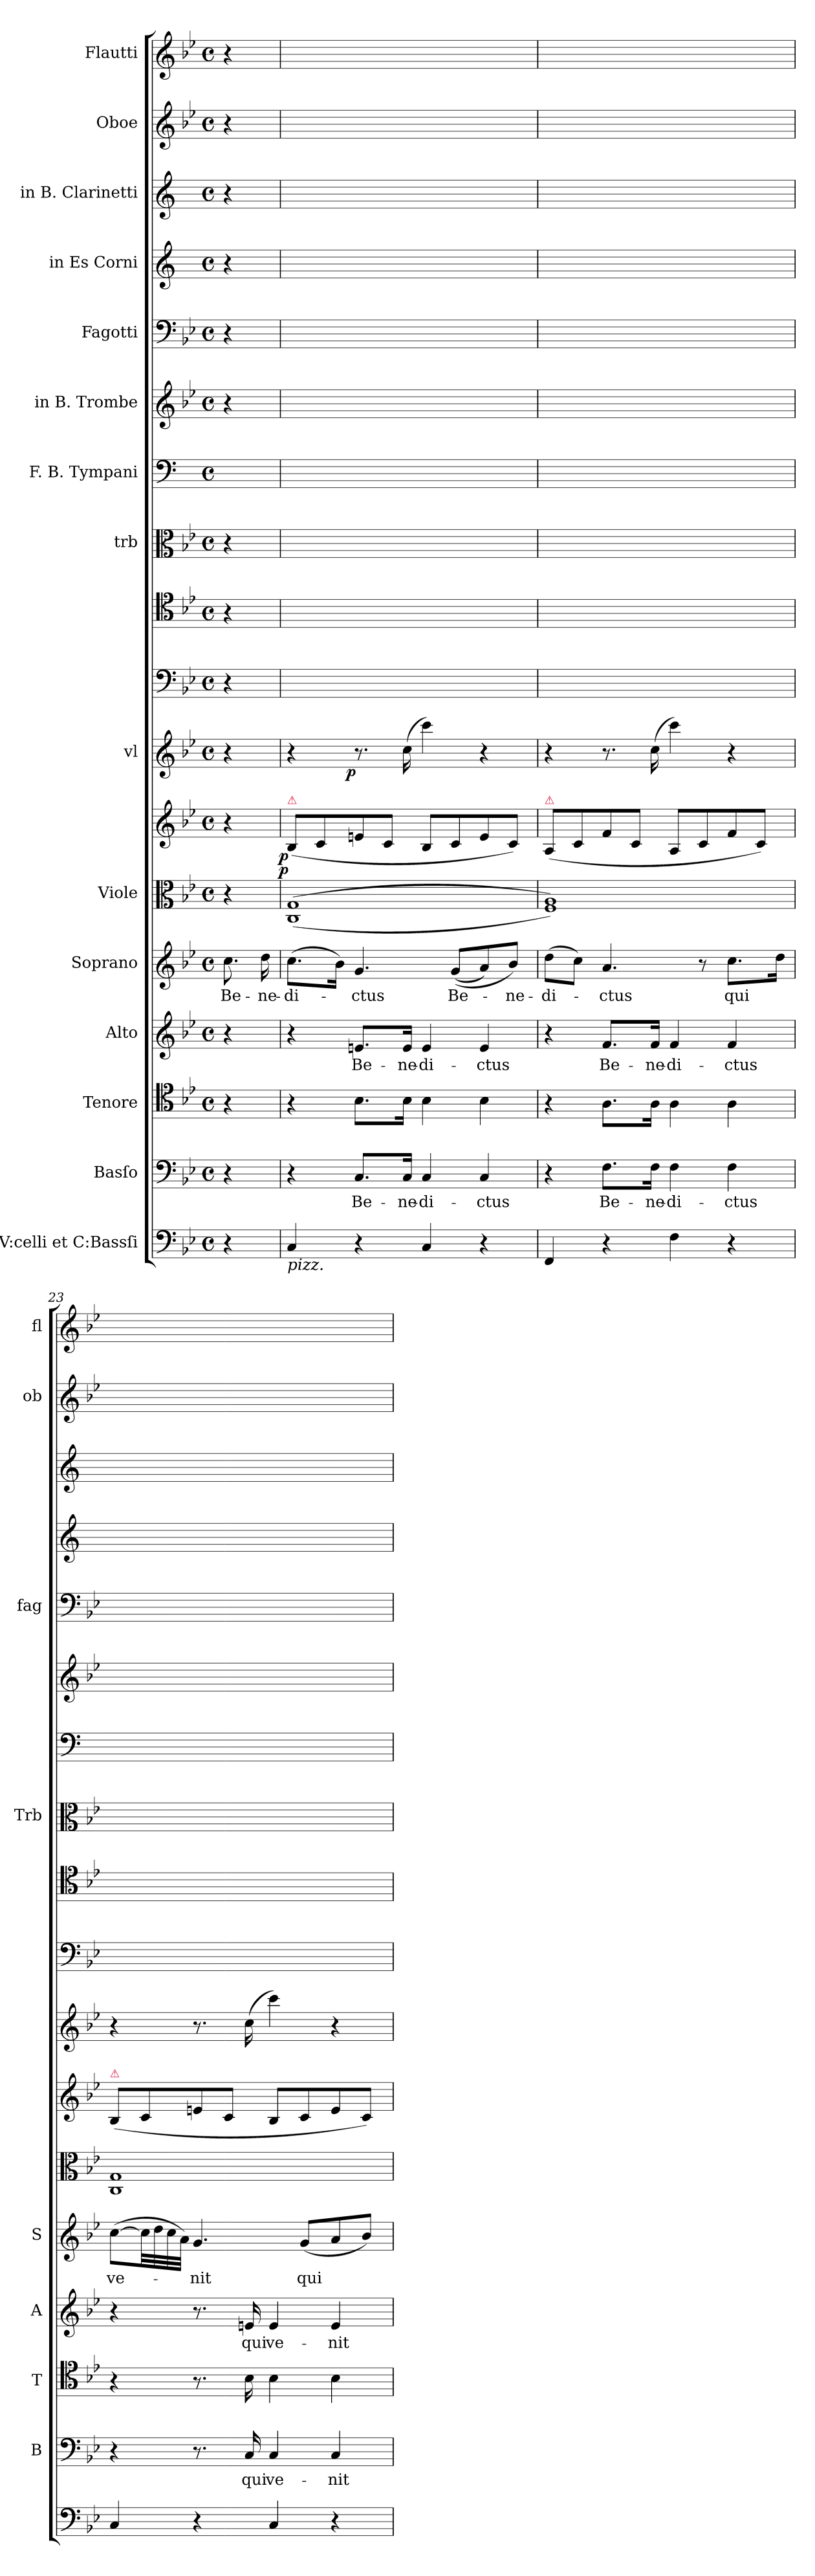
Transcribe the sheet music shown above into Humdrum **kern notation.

**kern	**kern	**text	**kern	**kern	**text	**kern	**text	**kern	**dynam	**kern	**dynam	**kern	**dynam	**kern	**kern	**kern	**kern	**kern	**kern	**kern	**kern	**kern	**kern
*part18	*part17	*part17	*part16	*part15	*part15	*part14	*part14	*part13	*part13	*part12	*part12	*part11	*part11	*part10	*part9	*part8	*part7	*part6	*part5	*part4	*part3	*part2	*part1
*staff18	*staff17	*staff17	*staff16	*staff15	*staff15	*staff14	*staff14	*staff13	*staff13	*staff12	*staff12	*staff11	*staff11	*staff10	*staff9	*staff8	*staff7	*staff6	*staff5	*staff4	*staff3	*staff2	*staff1
*I"V:celli et C:Bassſi	*I"Basſo	*	*I"Tenore	*I"Alto	*	*I"Soprano	*	*I"Viole	*	*	*	*I"vl	*	*	*	*I"trb	*I"F. B. Tympani	*I"in B. Trombe	*I"Fagotti	*I"in Es Corni	*I"in B. Clarinetti	*I"Oboe	*I"Flautti
*	*I'B	*	*I'T	*I'A	*	*I'S	*	*	*	*	*	*	*	*	*	*I'Trb	*	*	*I'fag	*	*	*I'ob	*I'fl
*clefF4	*clefF4	*	*clefC4	*clefG2	*	*clefG2	*	*clefC3	*	*clefG2	*	*clefG2	*	*clefF4	*clefC4	*clefC3	*clefF4	*clefG2	*clefF4	*clefG2	*clefG2	*clefG2	*clefG2
*	*	*	*	*	*	*	*	*	*	*	*	*	*	*	*	*	*	*	*	*ITrd1c2	*ITrd1c2	*	*
*k[b-e-]	*k[b-e-]	*	*k[b-e-]	*k[b-e-]	*	*k[b-e-]	*	*k[b-e-]	*	*k[b-e-]	*	*k[b-e-]	*	*k[b-e-]	*k[b-e-]	*k[b-e-]	*	*k[b-e-]	*k[b-e-]	*k[b-e-]	*k[b-e-]	*k[b-e-]	*k[b-e-]
*M4/4	*M4/4	*	*M4/4	*M4/4	*	*M4/4	*	*M4/4	*	*M4/4	*	*M4/4	*	*M4/4	*M4/4	*M4/4	*M4/4	*M4/4	*M4/4	*M4/4	*M4/4	*M4/4	*M4/4
*met(c)	*met(c)	*	*met(c)	*met(c)	*	*met(c)	*	*met(c)	*	*met(c)	*	*met(c)	*	*met(c)	*met(c)	*met(c)	*met(c)	*met(c)	*met(c)	*met(c)	*met(c)	*met(c)	*met(c)
=	=	=	=	=	=	=	=	=	=	=	=	=	=	=	=	=	=	=	=	=	=	=	=
4r	4r	.	4r	4r	.	8.cc\	Be-	4r	.	4r	.	4r	.	4r	4r	4r	4ryy	4r	4r	4r	4r	4r	4r
.	.	.	.	.	.	16dd\	-ne-	.	.	.	.	.	.	.	.	.	.	.	.	.	.	.	.
=21	=21	=21	=21	=21	=21	=21	=21	=21	=21	=21	=21	=21	=21	=21	=21	=21	=21	=21	=21	=21	=21	=21	=21
!	!	!	!	!	!	!	!	!	!	!LO:TX:a:color=crimson:t=⚠	!	!	!	!	!	!	!	!	!	!	!	!	!
!LO:TX:b:i:t=pizz.	!	!	!	!	!	!	!	!	!	!	!	!	!	!	!	!	!	!	!	!	!	!	!
!	!	!	!	!	!	!	!	!	!LO:DY:a:rj	!	!LO:DY:rj	!	!	!	!	!	!	!	!	!	!	!	!
4C/	4r	.	4r	4r	.	(8.cc\L	-di-	(<(>1C/ 1G/	p	(8B-/L	p	4r	.	1ryy	1ryy	1ryy	1ryy	1ryy	1ryy	1ryy	1ryy	1ryy	1ryy
.	.	.	.	.	.	.	.	.	.	8c/	.	.	.	.	.	.	.	.	.	.	.	.	.
.	.	.	.	.	.	16b-\Jk)	.	.	.	.	.	.	.	.	.	.	.	.	.	.	.	.	.
!	!	!	!	!	!	!	!	!	!	!	!	!	!LO:DY:rj	!	!	!	!	!	!	!	!	!	!
4r	8.C/L	Be-	8.B-\L	8.en/L	Be-	4.g/	-ctus	.	.	8en/	.	8.r	p	.	.	.	.	.	.	.	.	.	.
.	.	.	.	.	.	.	.	.	.	8c/J	.	.	.	.	.	.	.	.	.	.	.	.	.
.	16C/Jk	-ne-	16B-\Jk	16e/Jk	-ne-	.	.	.	.	.	.	(16cc\	.	.	.	.	.	.	.	.	.	.	.
4C/	4C/	-di-	4B-\	4e/	-di-	.	.	.	.	8B-/L	.	4ccc\)	.	.	.	.	.	.	.	.	.	.	.
.	.	.	.	.	.	(>(8g/L	Be-	.	.	8c/	.	.	.	.	.	.	.	.	.	.	.	.	.
4r	4C/	-ctus	4B-\	4e/	-ctus	8a/)	.	.	.	8e/	.	4r	.	.	.	.	.	.	.	.	.	.	.
.	.	.	.	.	.	8b-/J)	-ne-	.	.	8c/J)	.	.	.	.	.	.	.	.	.	.	.	.	.
=22	=22	=22	=22	=22	=22	=22	=22	=22	=22	=22	=22	=22	=22	=22	=22	=22	=22	=22	=22	=22	=22	=22	=22
!	!	!	!	!	!	!	!	!	!	!LO:TX:a:color=crimson:t=⚠	!	!	!	!	!	!	!	!	!	!	!	!	!
4FF/	4r	.	4r	4r	.	(8dd\L	-di-	1F/ 1A/))	.	(8A/L	.	4r	.	1ryy	1ryy	1ryy	1ryy	1ryy	1ryy	1ryy	1ryy	1ryy	1ryy
.	.	.	.	.	.	8cc\J)	.	.	.	8c/	.	.	.	.	.	.	.	.	.	.	.	.	.
4r	8.F\L	Be-	8.A\L	8.f/L	Be-	4.a/	-ctus	.	.	8f/	.	8.r	.	.	.	.	.	.	.	.	.	.	.
.	.	.	.	.	.	.	.	.	.	8c/J	.	.	.	.	.	.	.	.	.	.	.	.	.
.	16F\Jk	-ne-	16A\Jk	16f/Jk	-ne-	.	.	.	.	.	.	(16cc\	.	.	.	.	.	.	.	.	.	.	.
4F\	4F\	-di-	4A\	4f/	-di-	.	.	.	.	8A/L	.	4ccc\)	.	.	.	.	.	.	.	.	.	.	.
.	.	.	.	.	.	8r	.	.	.	8c/	.	.	.	.	.	.	.	.	.	.	.	.	.
4r	4F\	-ctus	4A\	4f/	-ctus	8.cc\L	qui	.	.	8f/	.	4r	.	.	.	.	.	.	.	.	.	.	.
.	.	.	.	.	.	.	.	.	.	8c/J)	.	.	.	.	.	.	.	.	.	.	.	.	.
.	.	.	.	.	.	16dd\Jk	.	.	.	.	.	.	.	.	.	.	.	.	.	.	.	.	.
=23	=23	=23	=23	=23	=23	=23	=23	=23	=23	=23	=23	=23	=23	=23	=23	=23	=23	=23	=23	=23	=23	=23	=23
!	!	!	!	!	!	!	!	!	!	!LO:TX:a:color=crimson:t=⚠	!	!	!	!	!	!	!	!	!	!	!	!	!
4C/	4r	.	4r	4r	.	([8cc\L	ve-	1C/ 1G/	.	(8B-/L	.	4r	.	1ryy	1ryy	1ryy	1ryy	1ryy	1ryy	1ryy	1ryy	1ryy	1ryy
.	.	.	.	.	.	32cc\LL]	.	.	.	8c/	.	.	.	.	.	.	.	.	.	.	.	.	.
.	.	.	.	.	.	32dd\	.	.	.	.	.	.	.	.	.	.	.	.	.	.	.	.	.
.	.	.	.	.	.	32cc\	.	.	.	.	.	.	.	.	.	.	.	.	.	.	.	.	.
.	.	.	.	.	.	32a\JJJ)	.	.	.	.	.	.	.	.	.	.	.	.	.	.	.	.	.
4r	8.r	.	8.r	8.r	.	4.g/	-nit	.	.	8en/	.	8.r	.	.	.	.	.	.	.	.	.	.	.
.	.	.	.	.	.	.	.	.	.	8c/J	.	.	.	.	.	.	.	.	.	.	.	.	.
.	16C/	qui	16B-\	16en/	qui	.	.	.	.	.	.	(16cc\	.	.	.	.	.	.	.	.	.	.	.
4C/	4C/	ve-	4B-\	4e/	ve-	.	.	.	.	8B-/L	.	4ccc\)	.	.	.	.	.	.	.	.	.	.	.
.	.	.	.	.	.	(8g/L	qui	.	.	8c/	.	.	.	.	.	.	.	.	.	.	.	.	.
4r	4C/	-nit	4B-\	4e/	-nit	8a/	.	.	.	8e/	.	4r	.	.	.	.	.	.	.	.	.	.	.
.	.	.	.	.	.	8b-/J)	.	.	.	8c/J)	.	.	.	.	.	.	.	.	.	.	.	.	.
=	=	=	=	=	=	=	=	=	=	=	=	=	=	=	=	=	=	=	=	=	=	=	=
*-	*-	*-	*-	*-	*-	*-	*-	*-	*-	*-	*-	*-	*-	*-	*-	*-	*-	*-	*-	*-	*-	*-	*-
